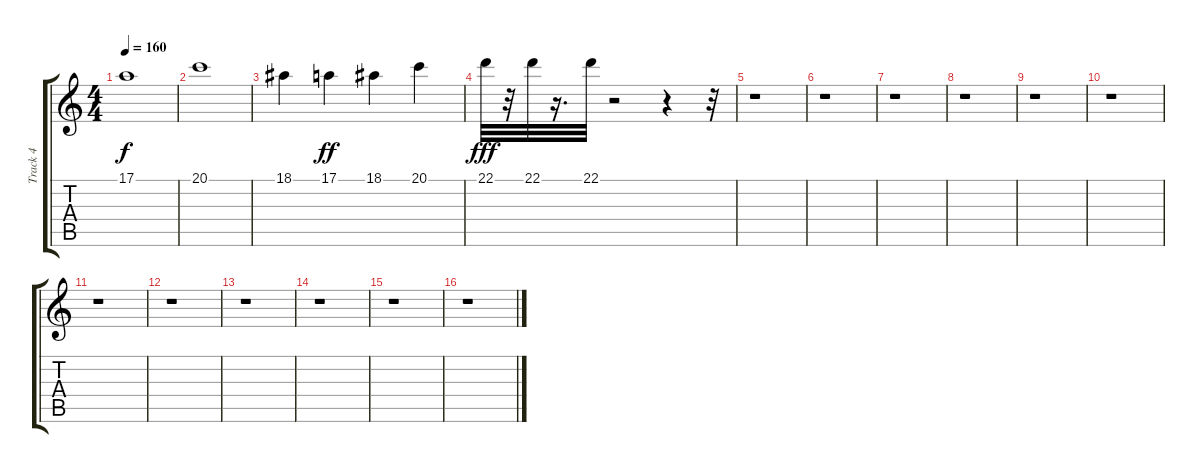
\track ("Track 4" "Track 4") {instrument stringensemble1}
\staff {score tabs}
\tuning (E4 B3 G3 D3 A2 E2) {hide}
\ts (4 4)
\tempo 160
\clef g2
\ks c
17.1.1{dy f} |
20.1.1 |
18.1.4 17.1.4{dy ff} 18.1.4 20.1.4 |
22.1.32{dy fff} r.32 22.1.32 r.16{d} 22.1.32 r.2 r.4 r.32 |
r.1 |
r.1 |
r.1 |
r.1 |
r.1 |
r.1 |
r.1 |
r.1 |
r.1 |
r.1 |
r.1 |
r.1
